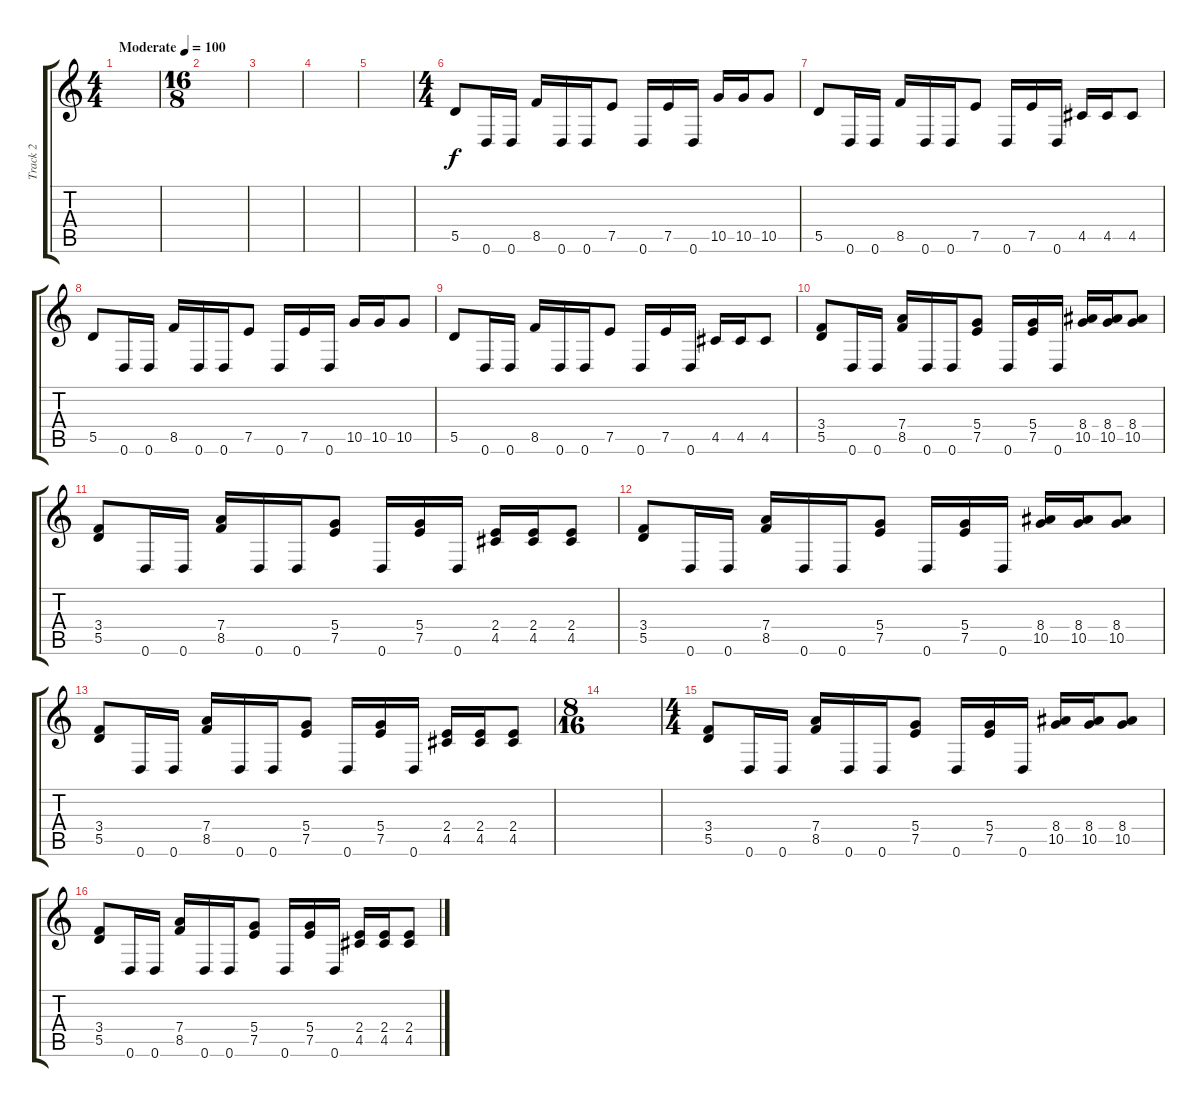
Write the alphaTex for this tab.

\track ("Track 2" "Track 2") {instrument distortionguitar}
\staff {score tabs}
\tuning (E4 B3 G3 D3 A2 D2) {hide}
\ts (4 4)
\tempo (100 "Moderate")
\clef g2
\ks c
|
\ts (16 8)
|
|
|
|
\ts (4 4)
5.5.8 0.6.16 0.6.16 8.5.16 0.6.16 0.6.16 7.5.8 0.6.16 7.5.16 0.6.16 10.5.16 10.5.16 10.5.8 |
5.5.8 0.6.16 0.6.16 8.5.16 0.6.16 0.6.16 7.5.8 0.6.16 7.5.16 0.6.16 4.5.16 4.5.16 4.5.8 |
5.5.8 0.6.16 0.6.16 8.5.16 0.6.16 0.6.16 7.5.8 0.6.16 7.5.16 0.6.16 10.5.16 10.5.16 10.5.8 |
5.5.8 0.6.16 0.6.16 8.5.16 0.6.16 0.6.16 7.5.8 0.6.16 7.5.16 0.6.16 4.5.16 4.5.16 4.5.8 |
(3.4 5.5).8 0.6.16 0.6.16 (7.4 8.5).16 0.6.16 0.6.16 (5.4 7.5).8 0.6.16 (5.4 7.5).16 0.6.16 (8.4 10.5).16 (8.4 10.5).16 (8.4 10.5).8 |
(3.4 5.5).8 0.6.16 0.6.16 (7.4 8.5).16 0.6.16 0.6.16 (5.4 7.5).8 0.6.16 (5.4 7.5).16 0.6.16 (2.4 4.5).16 (2.4 4.5).16 (2.4 4.5).8 |
(3.4 5.5).8 0.6.16 0.6.16 (7.4 8.5).16 0.6.16 0.6.16 (5.4 7.5).8 0.6.16 (5.4 7.5).16 0.6.16 (8.4 10.5).16 (8.4 10.5).16 (8.4 10.5).8 |
(3.4 5.5).8 0.6.16 0.6.16 (7.4 8.5).16 0.6.16 0.6.16 (5.4 7.5).8 0.6.16 (5.4 7.5).16 0.6.16 (2.4 4.5).16 (2.4 4.5).16 (2.4 4.5).8 |
\ts (8 16)
|
\ts (4 4)
(3.4 5.5).8 0.6.16 0.6.16 (7.4 8.5).16 0.6.16 0.6.16 (5.4 7.5).8 0.6.16 (5.4 7.5).16 0.6.16 (8.4 10.5).16 (8.4 10.5).16 (8.4 10.5).8 |
(3.4 5.5).8 0.6.16 0.6.16 (7.4 8.5).16 0.6.16 0.6.16 (5.4 7.5).8 0.6.16 (5.4 7.5).16 0.6.16 (2.4 4.5).16 (2.4 4.5).16 (2.4 4.5).8
